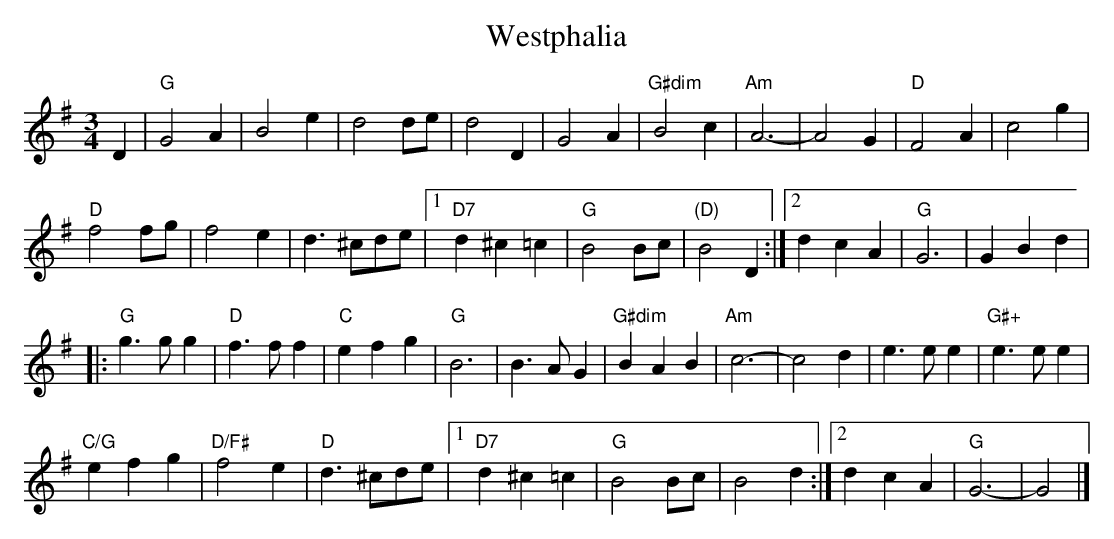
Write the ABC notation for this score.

X:1
T:Westphalia
M:3/4
L:1/8
K:G
D2 | "G"G4A2 | B4e2 | d4 de | d4 D2 | G4A2 | "G#dim"B4c2 | "Am"A6- | A4G2 | "D"F4A2 | c4g2 |
"D"f4 fg | f4e2 | d3^cde |[1 "D7"d2^c2=c2 | "G"B4 Bc | "(D)"B4 D2 :|[2 d2c2A2 |"G"G6 | G2B2d2 |
|: "G"g3gg2 | "D"f3ff2 | "C"e2f2g2 | "G"B6 | B3AG2 | "G#dim"B2A2B2 | "Am"c6- | c4d2 | e3ee2 | "G#+"e3ee2 |
"C/G"e2f2g2 | "D/F#"f4e2 | "D"d3^cde |[1 "D7"d2^c2=c2 | "G"B4 Bc | B4d2 :|[2 d2c2A2 | "G"G6- | G4 |]
